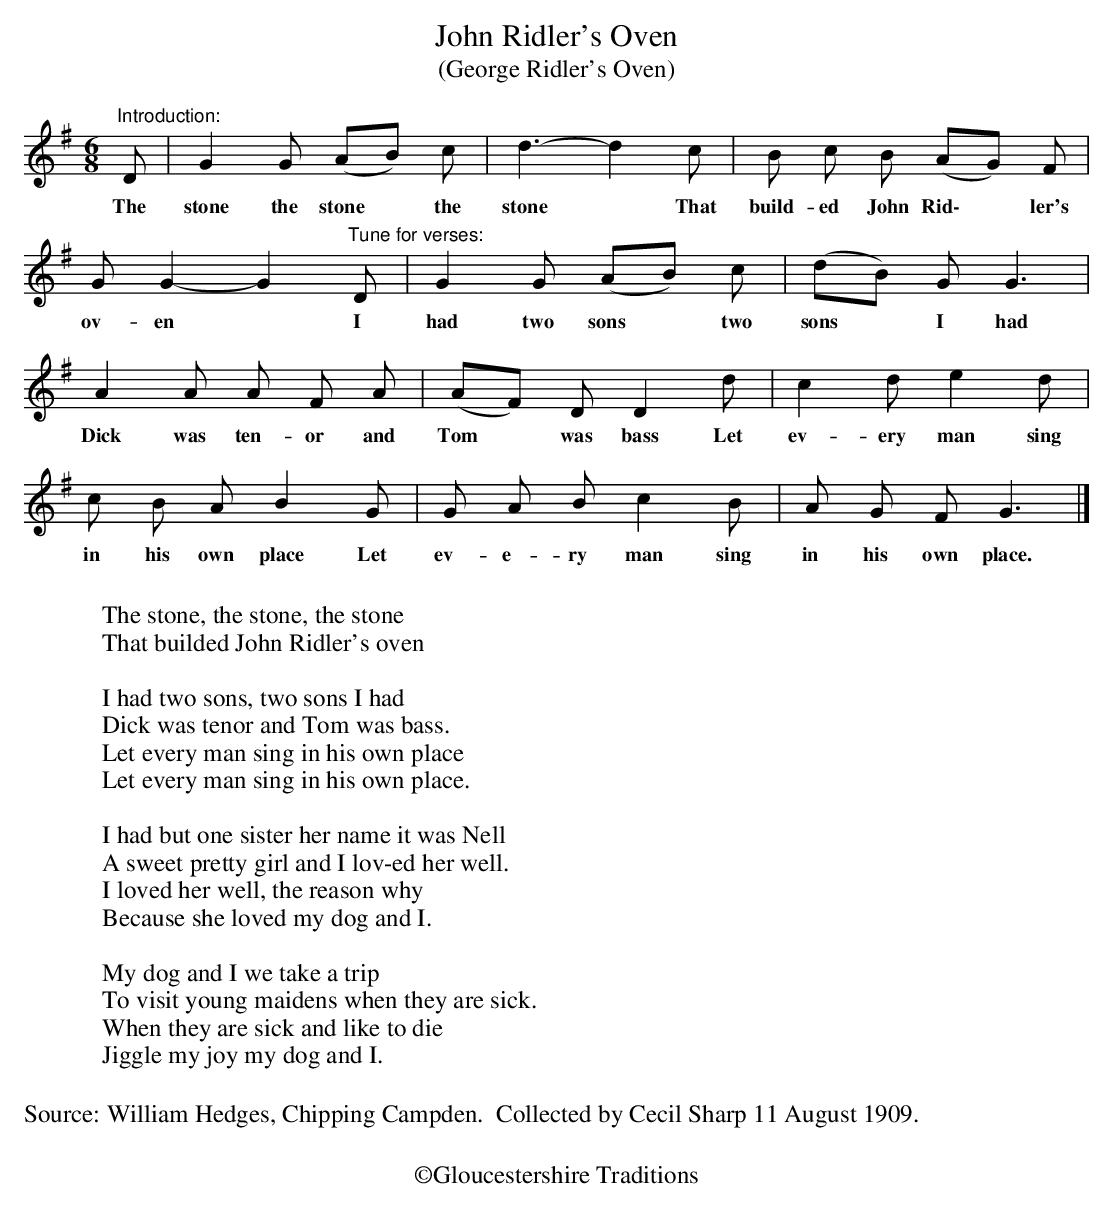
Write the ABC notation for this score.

X:1
T:John Ridler's Oven
T:(George Ridler's Oven)
L:1/8
M:6/8
K:G
"Introduction:"D | G2 G (AB) c | d3- d2 c | B c B (AG) F |$ G G2- G2 "Tune for verses:"D | G2 G (AB) c | (dB) G G3 |$ A2 A A F A |
w: The|stone the stone * the|stone * That|build- ed John Rid\- * ler's|ov- en * I|had two sons * two|sons * I had|Dick was ten- or and|
(AF) D D2 d | c2 d e2 d |$ c B A B2 G | G A B c2 B | A G F G3 |]
w: Tom * was bass Let|ev- ery man sing|in his own place Let|ev- e- ry man sing|in his own place.|
W:
W:The stone, the stone, the stone
W:That builded John Ridler's oven
W:
W:I had two sons, two sons I had
W:Dick was tenor and Tom was bass.
W:Let every man sing in his own place
W:Let every man sing in his own place.
W:
W:I had but one sister her name it was Nell
W:A sweet pretty girl and I lov-ed her well.
W:I loved her well, the reason why
W:Because she loved my dog and I.
W:
W:My dog and I we take a trip
W:To visit young maidens when they are sick.
W:When they are sick and like to die
W:Jiggle my joy my dog and I.
W:
